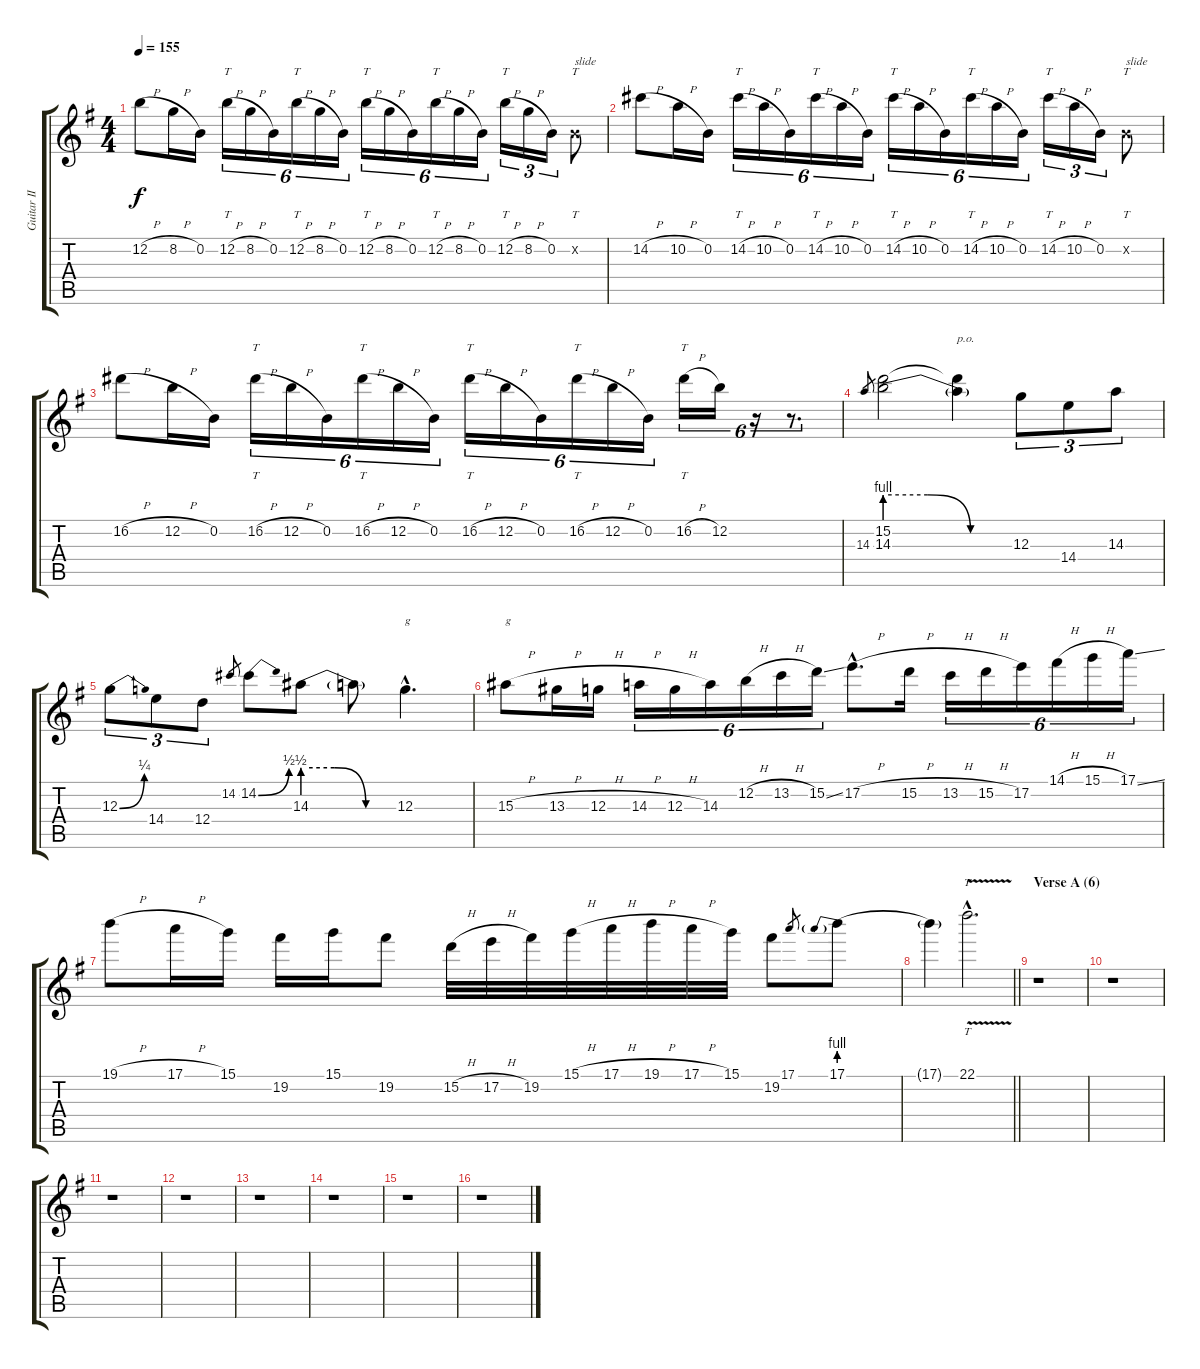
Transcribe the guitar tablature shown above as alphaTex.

\track ("Guitar II" "Guitar II") {instrument distortionguitar}
\staff {score tabs}
\tuning (E4 B3 G3 D3 A2 E2) {hide}
\ts (4 4)
\tempo 155
\clef g2
\ks eminor
12.2{h}.8{dy f} 8.2{h}.16 0.2.16 12.2{h}.16{tt tu (6 4)} 8.2{h}.16{tu (6 4)} 0.2.16{tu (6 4)} 12.2{h}.16{tt tu (6 4)} 8.2{h}.16{tu (6 4)} 0.2.16{tu (6 4)} 12.2{h}.16{tt tu (6 4)} 8.2{h}.16{tu (6 4)} 0.2.16{tu (6 4)} 12.2{h}.16{tt tu (6 4)} 8.2{h}.16{tu (6 4)} 0.2.16{tu (6 4)} 12.2{h}.16{tt tu (3 2)} 8.2{h}.16{tu (3 2)} 0.2.16{tu (3 2)} 0.2{x}.8{tt txt "slide"} |
14.2{h}.8 10.2{h}.16 0.2.16 14.2{h}.16{tt tu (6 4)} 10.2{h}.16{tu (6 4)} 0.2.16{tu (6 4)} 14.2{h}.16{tt tu (6 4)} 10.2{h}.16{tu (6 4)} 0.2.16{tu (6 4)} 14.2{h}.16{tt tu (6 4)} 10.2{h}.16{tu (6 4)} 0.2.16{tu (6 4)} 14.2{h}.16{tt tu (6 4)} 10.2{h}.16{tu (6 4)} 0.2.16{tu (6 4)} 14.2{h}.16{tt tu (3 2)} 10.2{h}.16{tu (3 2)} 0.2.16{tu (3 2)} 0.2{x}.8{tt txt "slide"} |
16.2{h}.8 12.2{h}.16 0.2.16 16.2{h}.16{tt tu (6 4)} 12.2{h}.16{tu (6 4)} 0.2.16{tu (6 4)} 16.2{h}.16{tt tu (6 4)} 12.2{h}.16{tu (6 4)} 0.2.16{tu (6 4)} 16.2{h}.16{tt tu (6 4)} 12.2{h}.16{tu (6 4)} 0.2.16{tu (6 4)} 16.2{h}.16{tt tu (6 4)} 12.2{h}.16{tu (6 4)} 0.2.16{tu (6 4)} 16.2{h}.16{tt tu (6 4)} 12.2.16{tu (6 4)} r.16{tu (6 4)} r.8{d tu (6 4)} |
14.3.8{gr} (15.2 14.3{be (custom 0 4 20 4 40 0 60 0)}).2 (15.2{t} 14.3{t}).4{txt "p.o."} 12.3.8{tu (3 2)} 14.4.8{tu (3 2)} 14.3.8{tu (3 2)} |
12.3{be (bend 0 0 60 1)}.8{tu (3 2)} 14.4.8{tu (3 2)} 12.4.8{tu (3 2)} 14.2.8{gr} 14.2{be (bend 0 0 60 2)}.8 14.3{be (custom 0 2 20 2 40 0 60 0)}.8 14.3{t}.8 12.3{hac}.4{d txt "g"} |
15.3{h}.8{txt "g"} 13.3{h}.16 12.3{h}.16 14.3{h}.16{tu (6 4)} 12.3{h}.16{tu (6 4)} 14.3.16{tu (6 4)} 12.2{h}.16{tu (6 4)} 13.2{h}.16{tu (6 4)} 15.2{ss}.16{tu (6 4)} 17.2{h hac}.8{d} 15.2{h}.16 13.2{h}.16{tu (6 4)} 15.2{h}.16{tu (6 4)} 17.2.16{tu (6 4)} 14.1{h}.16{tu (6 4)} 15.1{h}.16{tu (6 4)} 17.1{ss}.16{tu (6 4)} |
19.1{h}.8 17.1{h}.16 15.1.16 19.2.16 15.1.16 19.2.8 15.2{h}.32 17.2{h}.32 19.2.32 15.1{h}.32 17.1{h}.32 19.1{h}.32 17.1{h}.32 15.1.32 19.2.8 17.1.8{gr} 17.1{be (prebend 0 4 60 4)}.8 |
\barLineRight lightlight
17.1{t}.4 22.1{v hac}.2{tt d} |
\section ("" "Verse A (6)")
r.1{volume 12 balance 4} |
r.1 |
r.1 |
r.1 |
r.1 |
r.1 |
r.1 |
r.1
